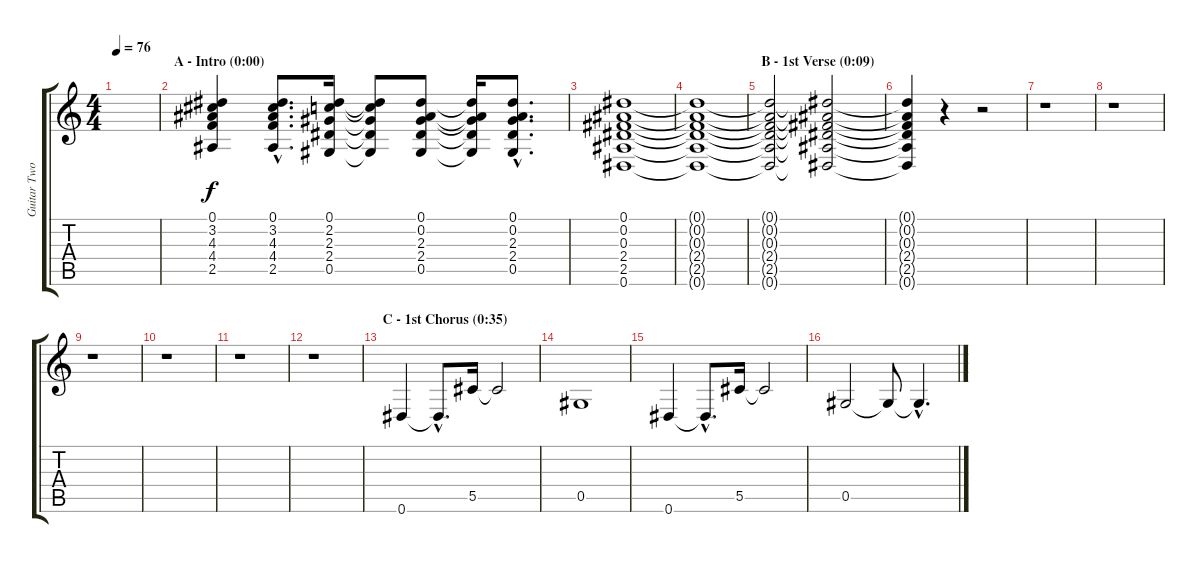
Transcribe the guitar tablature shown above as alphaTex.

\track ("Guitar Two" "Guitar Two") {instrument distortionguitar}
\staff {score tabs}
\tuning (Eb4 Bb3 Gb3 Db3 Ab2 Eb2) {hide}
\ts (4 4)
\tempo 76
\clef g2
\ks c
|
\section ("" "A - Intro (0:00)")
(0.1 3.2 4.3 4.4 2.5).4 (0.1{hac} 3.2{hac} 4.3{hac} 4.4{hac} 2.5{hac}).8{d} (0.1 2.2 2.3 2.4 0.5).16 (0.1{t} 2.2{t} 2.3{t} 2.4{t} 0.5{t}).8 (0.1 0.2 2.3 2.4 0.5).8 (0.1{t} 0.2{t} 2.3{t} 2.4{t} 0.5{t}).16 (0.1{hac} 0.2{hac} 2.3{hac} 2.4{hac} 0.5{hac}).8{d} |
(0.1 0.2 0.3 2.4 2.5 0.6).1 |
(0.1{t} 0.2{t} 0.3{t} 2.4{t} 2.5{t} 0.6{t}).1 |
\section ("" "B - 1st Verse (0:09)")
(0.1{t} 0.2{t} 0.3{t} 2.4{t} 2.5{t} 0.6{t}).2 (0.1{t} 0.2{t} 0.3{t} 2.4{t} 2.5{t} 0.6{t}).2 |
(0.1{t} 0.2{t} 0.3{t} 2.4{t} 2.5{t} 0.6{t}).4 r.4 r.2 |
r.1 |
r.1 |
r.1 |
r.1 |
r.1 |
r.1 |
\section ("" "C - 1st Chorus (0:35)")
0.6.4 0.6{hac t}.8{d} 5.5.16 5.5{t}.2 |
0.5.1 |
0.6.4 0.6{hac t}.8{d} 5.5.16 5.5{t}.2 |
0.5.2 0.5{t}.8 0.5{hac t}.4{d}
